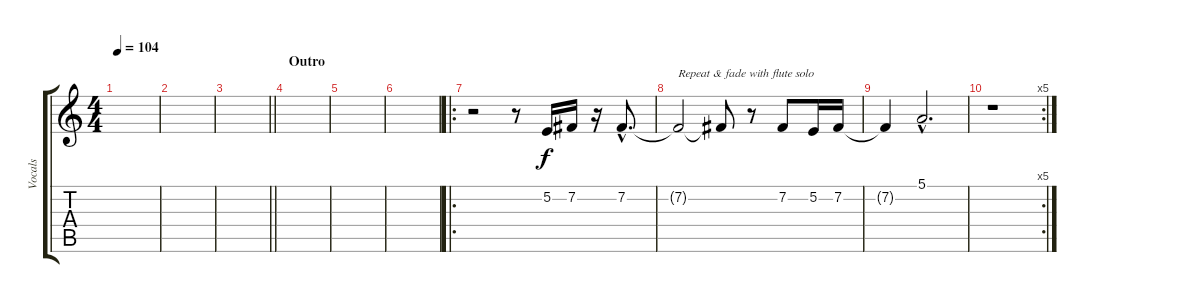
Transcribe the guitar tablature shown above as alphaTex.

\track ("Vocals" "Vocals") {instrument clarinet}
\staff {score tabs}
\tuning (E4 B3 G3 D3 A2 E2) {hide}
\ts (4 4)
\tempo 104
\clef g2
\ks c
|
|
\barLineRight lightlight
|
\section ("" "Outro")
|
|
|
\ro
r.2 r.8 5.2.16 7.2.16 r.16 7.2{hac}.8{d} |
7.2{t}.2{txt "Repeat & fade with flute solo"} 7.2{t}.8 r.8 7.2.8 5.2.16 7.2.16 |
7.2{t}.4 5.1{hac}.2{d} |
\rc 5
r.1
